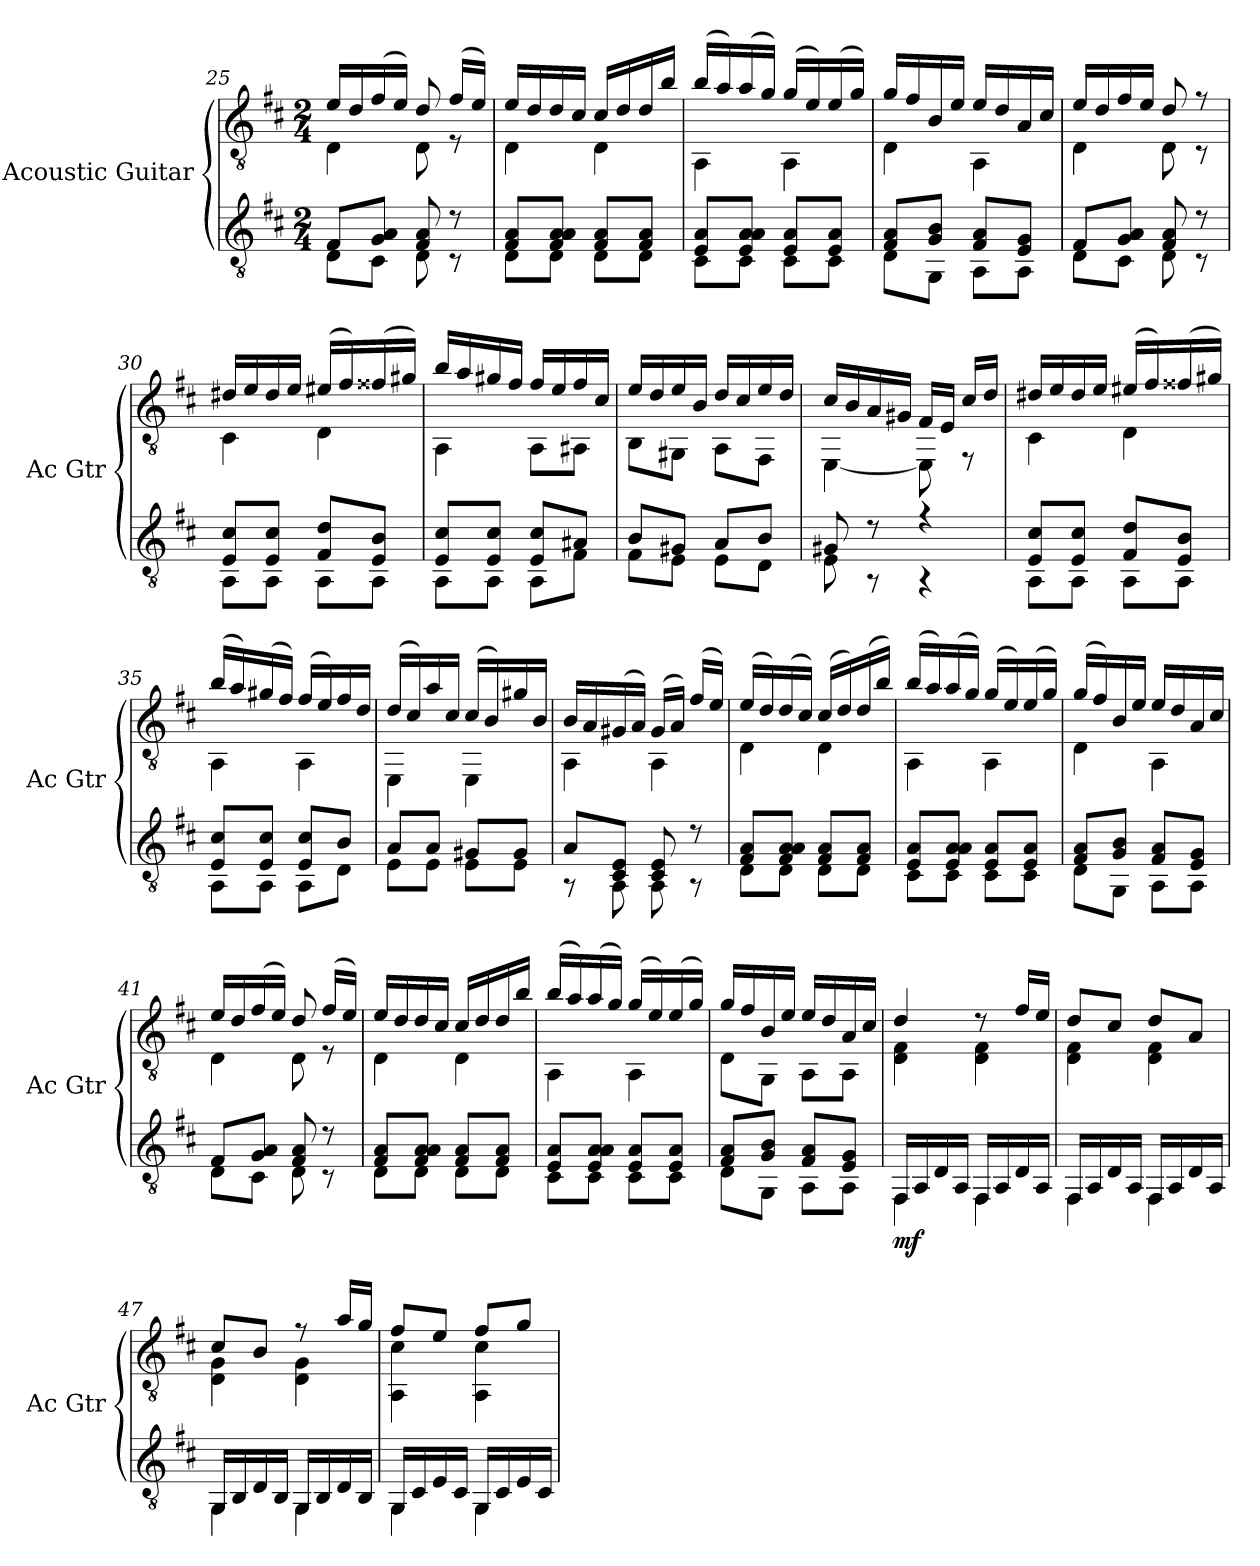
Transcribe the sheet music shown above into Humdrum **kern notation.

**kern	**dynam	**kern
*part2	*part2	*part1
*staff2	*staff2	*staff1
*I"Acoustic Guitar	*	*I"Acoustic Guitar
*I'Ac Gtr	*	*I'Ac Gtr
*clefGv2	*	*clefGv2
*k[f#c#]	*	*k[f#c#]
*D:	*	*D:
*M2/4	*	*M2/4
=25	=25	=25
*^	*	*^
8F#/L	8D\L	.	16e/LL	4D\
.	.	.	16d/	.
8G/ 8A/J	8C#\J	.	(16f#/	.
.	.	.	16e/JJ)	.
8F#/ 8A/	8D\	.	8d/	8D\
8r	8r	.	(16f#/LL	8rE
.	.	.	16e/JJ)	.
=26	=26	=26	=26	=26
8F#/ 8A/L	8D\L	.	16e/LL	4D\
.	.	.	16d/	.
8F#/ 8A/ 8A/J	8D\J	.	16d/	.
.	.	.	16c#/JJ	.
8F#/ 8A/L	8D\L	.	16c#/LL	4D\
.	.	.	16d/	.
8F#/ 8A/J	8D\J	.	16d/	.
.	.	.	16b/JJ	.
!!LO:LB:g=z	!!
=27	=27	=27	=27	=27
8E/ 8A/L	8C#\L	.	(16b/LL	4AA\
.	.	.	16a/)	.
8E/ 8A/ 8A/J	8C#\J	.	(16a/	.
.	.	.	16g/JJ)	.
8E/ 8A/L	8C#\L	.	(16g/LL	4AA\
.	.	.	16e/)	.
8E/ 8A/J	8C#\J	.	(16e/	.
.	.	.	16g/JJ)	.
=28	=28	=28	=28	=28
8F#/ 8A/L	8D\L	.	16g/LL	4D\
.	.	.	16f#/	.
8G/ 8B/J	8GG\J	.	16B/	.
.	.	.	16e/JJ	.
8F#/ 8A/L	8AA\L	.	16e/LL	4AA\
.	.	.	16d/	.
8E/ 8G/J	8AA\J	.	16A/	.
.	.	.	16c#/JJ	.
=29	=29	=29	=29	=29
8F#/L	8D\L	.	16e/LL	4D\
.	.	.	16d/	.
8G/ 8A/J	8C#\J	.	16f#/	.
.	.	.	16e/JJ	.
8F#/ 8A/	8D\	.	8d/	8D\
8r	8r	.	8r	8r
!!LO:PB:g=z	!!
=30	=30	=30	=30	=30
8E/ 8c#/L	8AA\L	.	16d#X/LL	4C#\
.	.	.	16e/	.
8E/ 8c#/J	8AA\J	.	16d#/	.
.	.	.	16e/JJ	.
8F#/ 8d/L	8AA\L	.	(16e#X/LL	4D\
.	.	.	16f#/)	.
8E/ 8B/J	8AA\J	.	(16f##X/	.
.	.	.	16g#X/JJ)	.
=31	=31	=31	=31	=31
8E/ 8c#/L	8AA\L	.	16b/LL	4AA\
.	.	.	16a/	.
8E/ 8c#/J	8AA\J	.	16g#X/	.
.	.	.	16f#/JJ	.
8E/ 8c#/L	8AA\L	.	16f#/LL	8AA\L
.	.	.	16e/	.
8A#X/J	8F#\J	.	16f#/	8AA#X\J
.	.	.	16c#/JJ	.
=32	=32	=32	=32	=32
8B/L	8F#\L	.	16e/LL	8BB\L
.	.	.	16d/	.
8G#X/J	8E\J	.	16e/	8GG#X\J
.	.	.	16B/JJ	.
8A/L	8E\L	.	16d/LL	8AA\L
.	.	.	16c#/	.
8B/J	8D\J	.	16e/	8FF#\J
.	.	.	16d/JJ	.
!!LO:LB:g=z	!!
=33	=33	=33	=33	=33
8G#X/	8E\	.	16c#/LL	[4EE\
.	.	.	16B/	.
8r	8r	.	16A/	.
.	.	.	16G#X/JJ	.
4r	4r	.	16F#/LL	8EE\]
.	.	.	16E/JJ	.
.	.	.	16c#/LL	8rFF
.	.	.	16d/JJ	.
=34	=34	=34	=34	=34
8E/ 8c#/L	8AA\L	.	16d#X/LL	4C#\
.	.	.	16e/	.
8E/ 8c#/J	8AA\J	.	16d#/	.
.	.	.	16e/JJ	.
8F#/ 8d/L	8AA\L	.	(16e#X/LL	4D\
.	.	.	16f#/)	.
8E/ 8B/J	8AA\J	.	(16f##X/	.
.	.	.	16g#X/JJ)	.
=35	=35	=35	=35	=35
8E/ 8c#/L	8AA\L	.	(16b/LL	4AA\
.	.	.	16a/)	.
8E/ 8c#/J	8AA\J	.	(16g#X/	.
.	.	.	16f#/JJ)	.
8E/ 8c#/L	8AA\L	.	(16f#/LL	4AA\
.	.	.	16e/)	.
8B/J	8D\J	.	16f#/	.
.	.	.	16d/JJ	.
!!LO:LB:g=z	!!
=36	=36	=36	=36	=36
8A/L	8E\L	.	(16d/LL	4EE\
.	.	.	16c#/)	.
8A/J	8E\J	.	16a/	.
.	.	.	16c#/JJ	.
8G#X/L	8E\L	.	(16c#/LL	4EE\
.	.	.	16B/)	.
8G#/J	8E\J	.	16g#X/	.
.	.	.	16B/JJ	.
=37	=37	=37	=37	=37
8A/L	8rAA	.	16B/LL	4AA\
.	.	.	16A/	.
8C#/ 8E/J	8AA\	.	(16G#X/	.
.	.	.	16A/JJ)	.
8C#/ 8E/	8AA\	.	(16G#/LL	4AA\
.	.	.	16A/JJ)	.
8r	8r	.	(16f#/LL	.
.	.	.	16e/JJ)	.
=38	=38	=38	=38	=38
8F#/ 8A/L	8D\L	.	(16e/LL	4D\
.	.	.	16d/)	.
8F#/ 8A/ 8A/J	8D\J	.	(16d/	.
.	.	.	16c#/JJ)	.
8F#/ 8A/L	8D\L	.	(16c#/LL	4D\
.	.	.	16d/)	.
8F#/ 8A/J	8D\J	.	(16d/	.
.	.	.	16b/JJ)	.
!!LO:LB:g=z	!!
=39	=39	=39	=39	=39
8E/ 8A/L	8C#\L	.	(16b/LL	4AA\
.	.	.	16a/)	.
8E/ 8A/ 8A/J	8C#\J	.	(16a/	.
.	.	.	16g/JJ)	.
8E/ 8A/L	8C#\L	.	(16g/LL	4AA\
.	.	.	16e/)	.
8E/ 8A/J	8C#\J	.	(16e/	.
.	.	.	16g/JJ)	.
=40	=40	=40	=40	=40
8F#/ 8A/L	8D\L	.	(16g/LL	4D\
.	.	.	16f#/)	.
8G/ 8B/J	8GG\J	.	16B/	.
.	.	.	16e/JJ	.
8F#/ 8A/L	8AA\L	.	16e/LL	4AA\
.	.	.	16d/	.
8E/ 8G/J	8AA\J	.	16A/	.
.	.	.	16c#/JJ	.
=41	=41	=41	=41	=41
8F#/L	8D\L	.	16e/LL	4D\
.	.	.	16d/	.
8G/ 8A/J	8C#\J	.	(16f#/	.
.	.	.	16e/JJ)	.
8F#/ 8A/	8D\	.	8d/	8D\
8r	8r	.	(16f#/LL	8rE
.	.	.	16e/JJ)	.
!!LO:PB:g=z	!!
=42	=42	=42	=42	=42
8F#/ 8A/L	8D\L	.	16e/LL	4D\
.	.	.	16d/	.
8F#/ 8A/ 8A/J	8D\J	.	16d/	.
.	.	.	16c#/JJ	.
8F#/ 8A/L	8D\L	.	16c#/LL	4D\
.	.	.	16d/	.
8F#/ 8A/J	8D\J	.	16d/	.
.	.	.	16b/JJ	.
=43	=43	=43	=43	=43
8E/ 8A/L	8C#\L	.	(16b/LL	4AA\
.	.	.	16a/)	.
8E/ 8A/ 8A/J	8C#\J	.	(16a/	.
.	.	.	16g/JJ)	.
8E/ 8A/L	8C#\L	.	(16g/LL	4AA\
.	.	.	16e/)	.
8E/ 8A/J	8C#\J	.	(16e/	.
.	.	.	16g/JJ)	.
=44	=44	=44	=44	=44
8F#/ 8A/L	8D\L	.	16g/LL	8D\L
.	.	.	16f#/	.
8G/ 8B/J	8GG\J	.	16B/	8GG\J
.	.	.	16e/JJ	.
8F#/ 8A/L	8AA\L	.	16e/LL	8AA\L
.	.	.	16d/	.
8E/ 8G/J	8AA\J	.	16A/	8AA\J
.	.	.	16c#/JJ	.
!!LO:LB:g=z	!!
=45	=45	=45	=45	=45
!	!	!LO:DY:b	!	!
16FF#/LL	4FF#\	mf	4d/	4D\ 4F#\
16AA/	.	.	.	.
16D/	.	.	.	.
16AA/JJ	.	.	.	.
16FF#/LL	4FF#\	.	8rd	4D\ 4F#\
16AA/	.	.	.	.
16D/	.	.	16f#/LL	.
16AA/JJ	.	.	16e/JJ	.
=46	=46	=46	=46	=46
16FF#/LL	4FF#\	.	8d/L	4D\ 4F#\
16AA/	.	.	.	.
16D/	.	.	8c#/J	.
16AA/JJ	.	.	.	.
16FF#/LL	4FF#\	.	8d/L	4D\ 4F#\
16AA/	.	.	.	.
16D/	.	.	8A/J	.
16AA/JJ	.	.	.	.
=47	=47	=47	=47	=47
16GG/LL	4GG\	.	8c#/L	4D\ 4G\
16BB/	.	.	.	.
16D/	.	.	8B/J	.
16BB/JJ	.	.	.	.
16GG/LL	4GG\	.	8rf	4D\ 4G\
16BB/	.	.	.	.
16D/	.	.	16a/LL	.
16BB/JJ	.	.	16g/JJ	.
=48	=48	=48	=48	=48
16GG/LL	4GG\	.	8f#/L	4AA\ 4c#\
16C#/	.	.	.	.
16E/	.	.	8e/J	.
16C#/JJ	.	.	.	.
16GG/LL	4GG\	.	8f#/L	4AA\ 4c#\
16C#/	.	.	.	.
16E/	.	.	8g/J	.
16C#/JJ	.	.	.	.
*v	*v	*	*	*
*	*	*v	*v
=	=	=
*-	*-	*-
